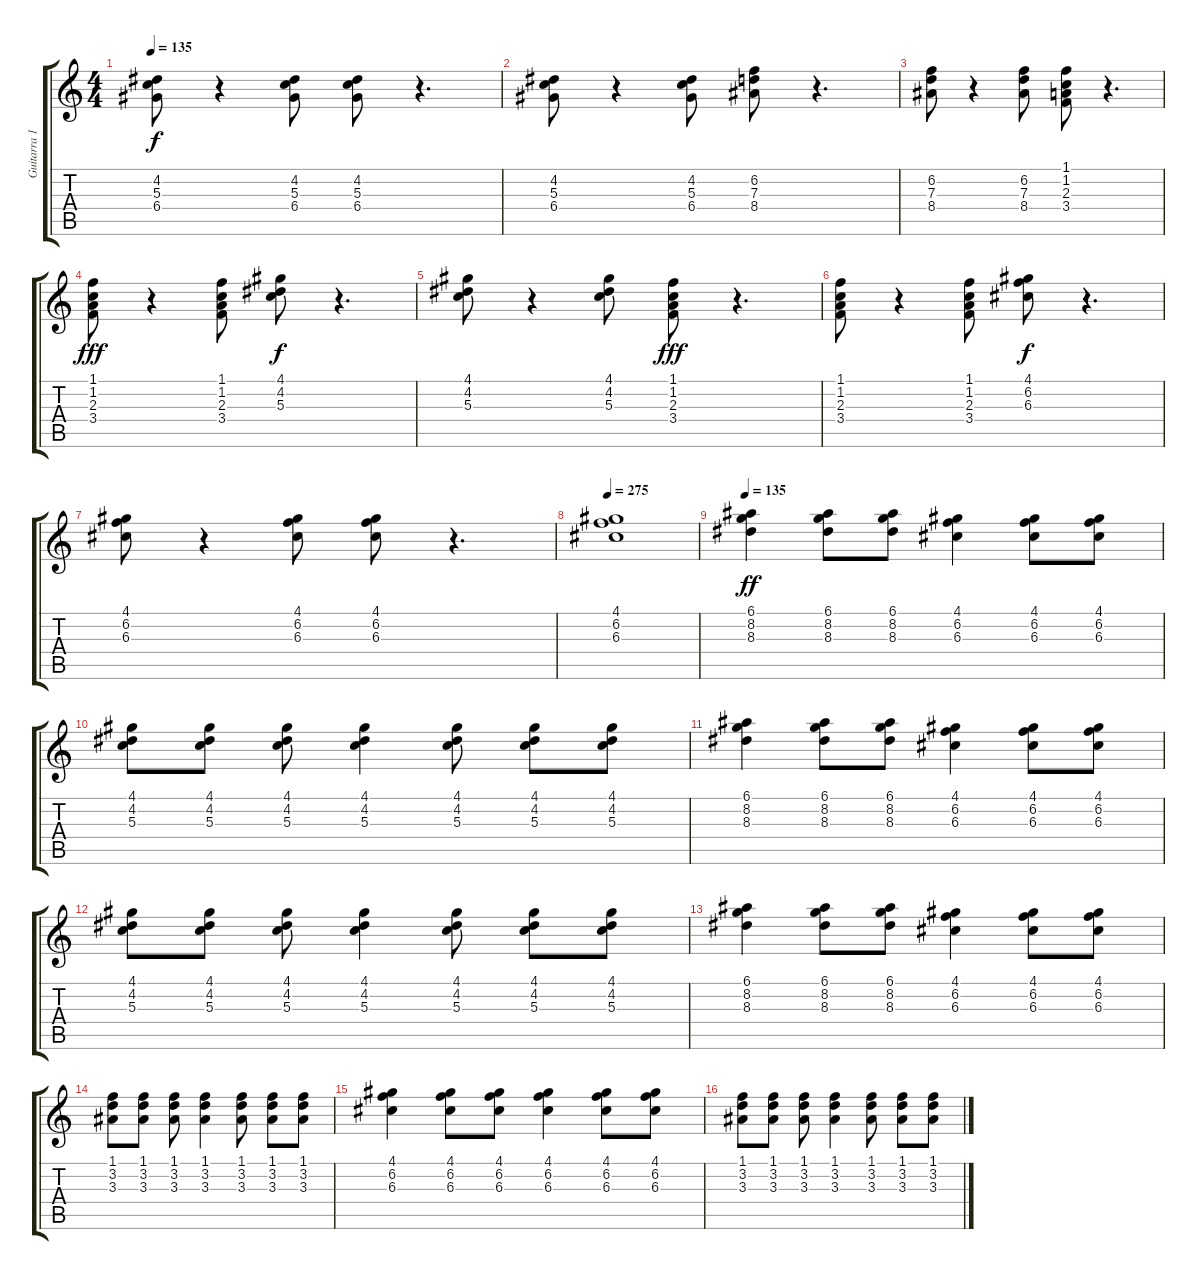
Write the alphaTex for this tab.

\track ("Guitarra 1" "Guitarra 1") {instrument acousticguitarnylon}
\staff {score tabs}
\tuning (E4 B3 G3 D3 A2 E2) {hide}
\ts (4 4)
\tempo 135
\clef g2
\ks c
(4.2 5.3 6.4).8{dy f} r.4 (4.2 5.3 6.4).8 (4.2 5.3 6.4).8 r.4{d} |
(4.2 5.3 6.4).8 r.4 (4.2 5.3 6.4).8 (6.2 7.3 8.4).8 r.4{d} |
(6.2 7.3 8.4).8 r.4 (6.2 7.3 8.4).8 (1.1 1.2 2.3 3.4).8 r.4{d} |
(1.1 1.2 2.3 3.4).8{dy fff} r.4 (1.1 1.2 2.3 3.4).8 (4.1 4.2 5.3).8{dy f} r.4{d} |
(4.1 4.2 5.3).8 r.4 (4.1 4.2 5.3).8 (1.1 1.2 2.3 3.4).8{dy fff} r.4{d} |
(1.1 1.2 2.3 3.4).8 r.4 (1.1 1.2 2.3 3.4).8 (4.1 6.2 6.3).8{dy f} r.4{d} |
(4.1 6.2 6.3).8 r.4 (4.1 6.2 6.3).8 (4.1 6.2 6.3).8 r.4{d} |
\tempo 275
(4.1 6.2 6.3).1 |
\tempo 135
(6.1 8.2 8.3).4{dy ff} (6.1 8.2 8.3).8 (6.1 8.2 8.3).8 (4.1 6.2 6.3).4 (4.1 6.2 6.3).8 (4.1 6.2 6.3).8 |
(4.1 4.2 5.3).8 (4.1 4.2 5.3).8 (4.1 4.2 5.3).8 (4.1 4.2 5.3).4 (4.1 4.2 5.3).8 (4.1 4.2 5.3).8 (4.1 4.2 5.3).8 |
(6.1 8.2 8.3).4 (6.1 8.2 8.3).8 (6.1 8.2 8.3).8 (4.1 6.2 6.3).4 (4.1 6.2 6.3).8 (4.1 6.2 6.3).8 |
(4.1 4.2 5.3).8 (4.1 4.2 5.3).8 (4.1 4.2 5.3).8 (4.1 4.2 5.3).4 (4.1 4.2 5.3).8 (4.1 4.2 5.3).8 (4.1 4.2 5.3).8 |
(6.1 8.2 8.3).4 (6.1 8.2 8.3).8 (6.1 8.2 8.3).8 (4.1 6.2 6.3).4 (4.1 6.2 6.3).8 (4.1 6.2 6.3).8 |
(1.1 3.2 3.3).8 (1.1 3.2 3.3).8 (1.1 3.2 3.3).8 (1.1 3.2 3.3).4 (1.1 3.2 3.3).8 (1.1 3.2 3.3).8 (1.1 3.2 3.3).8 |
(4.1 6.2 6.3).4 (4.1 6.2 6.3).8 (4.1 6.2 6.3).8 (4.1 6.2 6.3).4 (4.1 6.2 6.3).8 (4.1 6.2 6.3).8 |
(1.1 3.2 3.3).8 (1.1 3.2 3.3).8 (1.1 3.2 3.3).8 (1.1 3.2 3.3).4 (1.1 3.2 3.3).8 (1.1 3.2 3.3).8 (1.1 3.2 3.3).8
